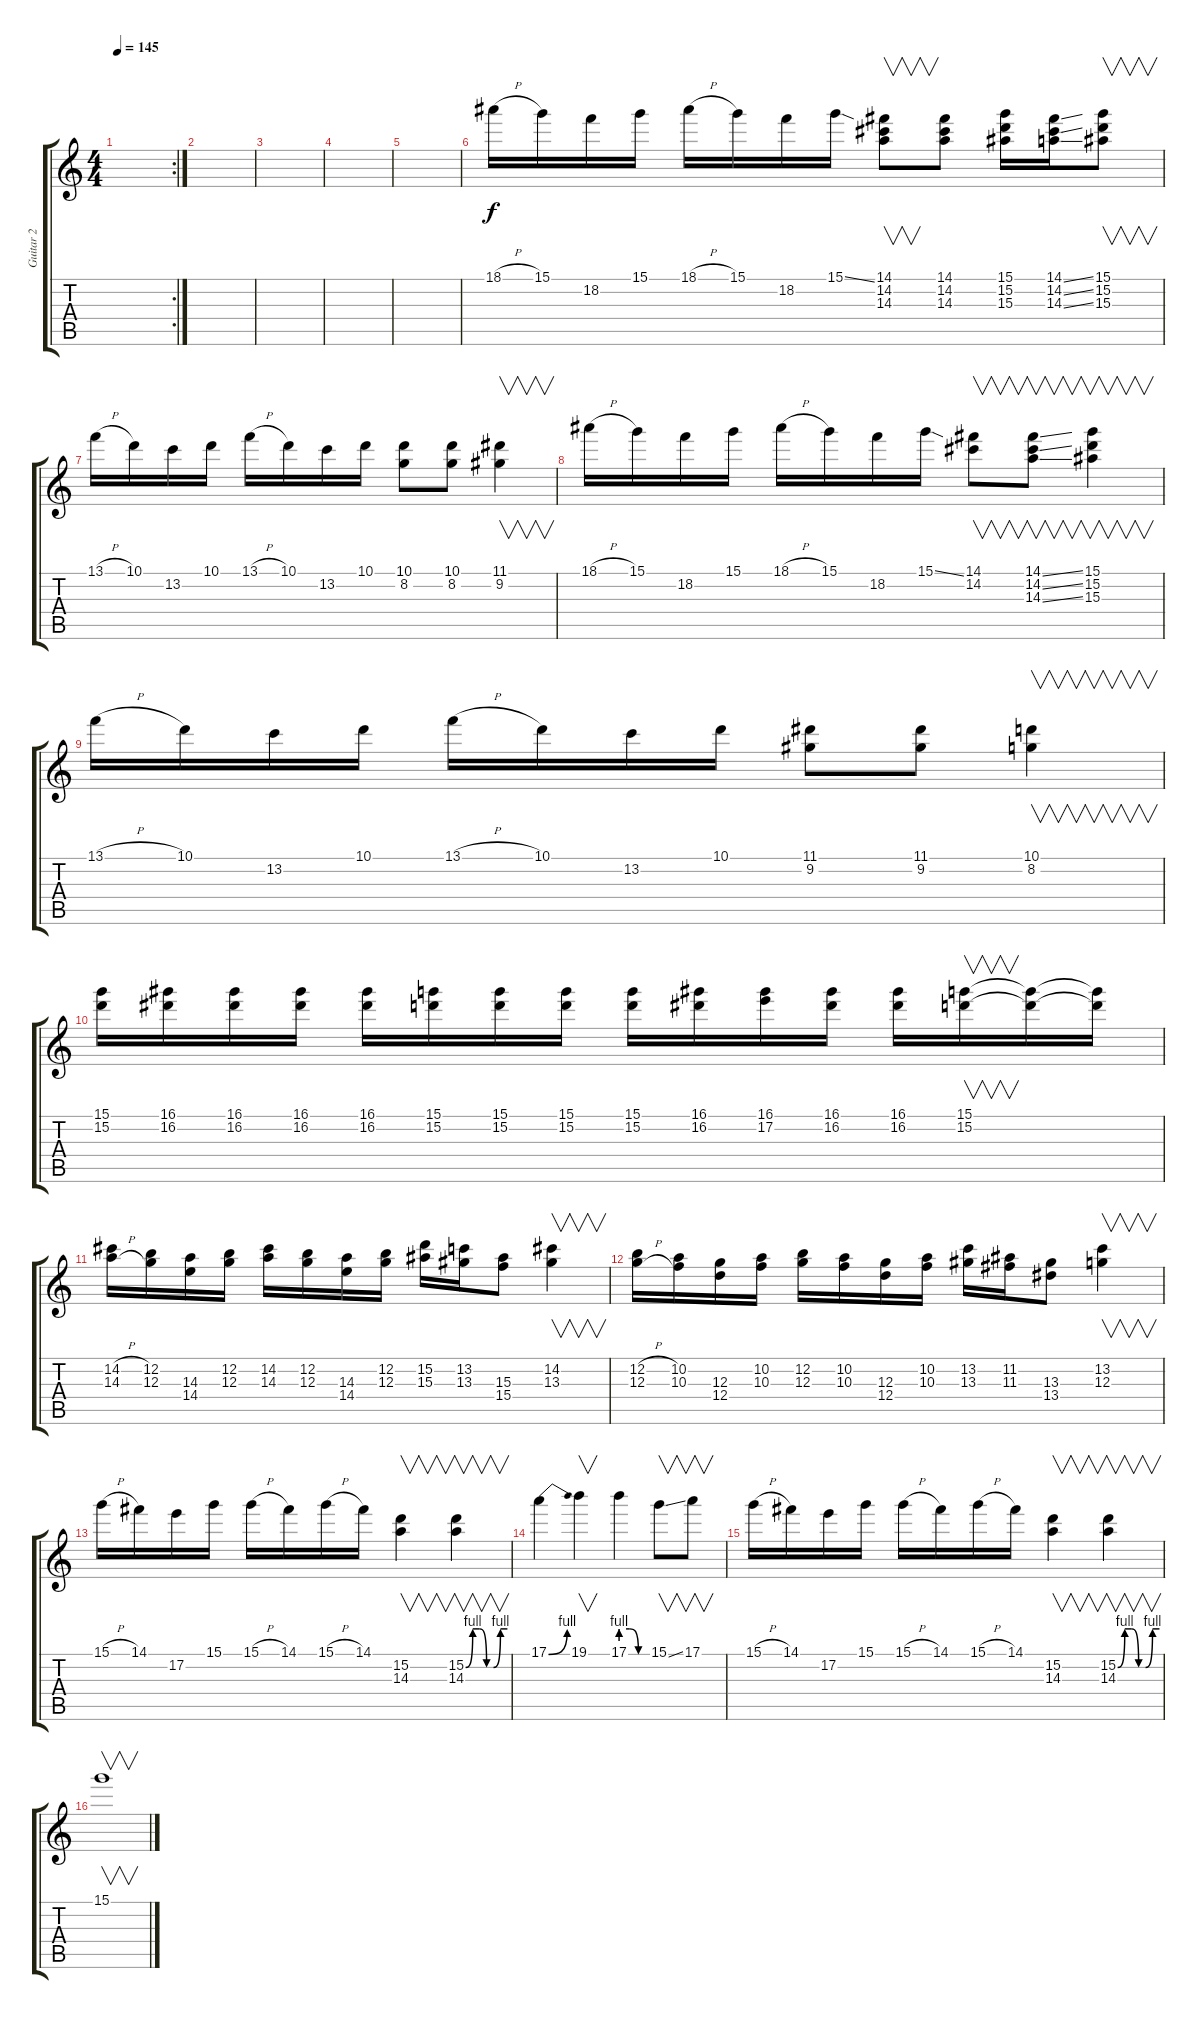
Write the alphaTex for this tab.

\track ("Guitar 2" "Guitar 2") {instrument distortionguitar}
\staff {score tabs}
\tuning (E4 B3 G3 D3 A2 D2) {hide}
\rc 2
\ts (4 4)
\tempo 145
\clef g2
\ks c
|
|
|
|
|
18.1{h}.16{volume 13 instrument distortionguitar} 15.1.16 18.2.16 15.1.16 18.1{h}.16 15.1.16 18.2.16 15.1{ss}.16 (14.1 14.2 14.3).8{v} (14.1 14.2 14.3).8 (15.1 15.2 15.3).16 (14.1{ss} 14.2{ss} 14.3{ss}).16 (15.1 15.2 15.3).8{v} |
13.1{h}.16 10.1.16 13.2.16 10.1.16 13.1{h}.16 10.1.16 13.2.16 10.1.16 (10.1 8.2).8 (10.1 8.2).8 (11.1 9.2).4{v} |
18.1{h}.16 15.1.16 18.2.16 15.1.16 18.1{h}.16 15.1.16 18.2.16 15.1{ss}.16 (14.1 14.2).8{v} (14.1{ss} 14.2{ss} 14.3{ss}).8{v} (15.1 15.2 15.3).4{v} |
13.1{h}.16 10.1.16 13.2.16 10.1.16 13.1{h}.16 10.1.16 13.2.16 10.1.16 (11.1 9.2).8 (11.1 9.2).8 (10.1 8.2).4{v} |
(15.1 15.2).16 (16.1 16.2).16 (16.1 16.2).16 (16.1 16.2).16 (16.1 16.2).16 (15.1 15.2).16 (15.1 15.2).16 (15.1 15.2).16 (15.1 15.2).16 (16.1 16.2).16 (16.1 17.2).16 (16.1 16.2).16 (16.1 16.2).16 (15.1 15.2).16{v} (15.1{t} 15.2{t}).16 (15.1{t} 15.2{t}).16 |
(14.2{h} 14.3{h}).16 (12.2 12.3).16 (14.3 14.4).16 (12.2 12.3).16 (14.2 14.3).16 (12.2 12.3).16 (14.3 14.4).16 (12.2 12.3).16 (15.2 15.3).16 (13.2 13.3).16 (15.3 15.4).8 (14.2 13.3).4{v} |
(12.2{h} 12.3{h}).16 (10.2 10.3).16 (12.3 12.4).16 (10.2 10.3).16 (12.2 12.3).16 (10.2 10.3).16 (12.3 12.4).16 (10.2 10.3).16 (13.2 13.3).16 (11.2 11.3).16 (13.3 13.4).8 (13.2 12.3).4{v} |
15.1{h}.16 14.1.16 17.2.16 15.1.16 15.1{h}.16 14.1.16 15.1{h}.16 14.1.16 (15.2 14.3).4{v} (15.2{be (custom 0 0 10 4 20 4 30 0 40 0 50 4 60 4)} 14.3).4{v} |
17.1{be (bend 0 0 60 4)}.4 19.1.4{v} 17.1{be (custom 0 4 20 4 40 0 60 0)}.4 15.1{ss}.8{v} 17.1.8{v} |
15.1{h}.16 14.1.16 17.2.16 15.1.16 15.1{h}.16 14.1.16 15.1{h}.16 14.1.16 (15.2 14.3).4{v} (15.2{be (custom 0 0 10 4 20 4 30 0 40 0 50 4 60 4)} 14.3).4{v} |
15.1.1{v}
